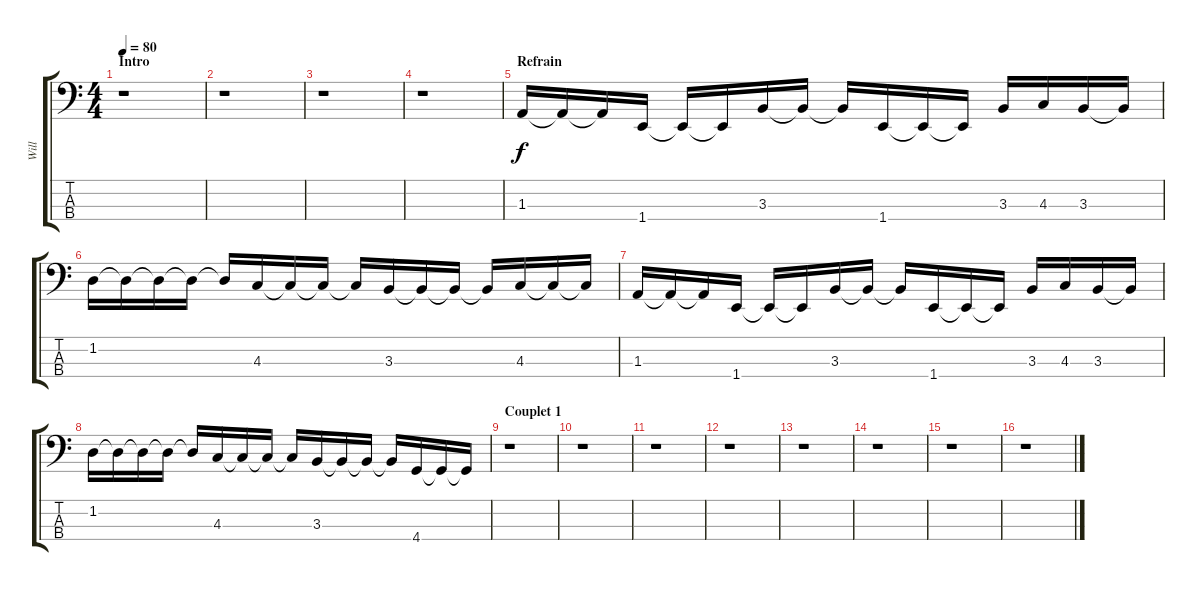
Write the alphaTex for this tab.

\track ("Will" "Will") {instrument electricbassfinger}
\staff {score tabs}
\tuning (Gb2 Db2 Ab1 Eb1) {hide}
\ts (4 4)
\section ("" "Intro")
\tempo 80
\clef f4
\ks c
r.1{dy f instrument electricbassfinger} |
r.1 |
r.1 |
r.1 |
\section ("" "Refrain")
1.3.16 1.3{t}.16 1.3{t}.16 1.4.16 1.4{t}.16 1.4{t}.16 3.3.16 3.3{t}.16 3.3{t}.16 1.4.16 1.4{t}.16 1.4{t}.16 3.3.16 4.3.16 3.3.16 3.3{t}.16 |
1.2.16 1.2{t}.16 1.2{t}.16 1.2{t}.16 1.2{t}.16 4.3.16 4.3{t}.16 4.3{t}.16 4.3{t}.16 3.3.16 3.3{t}.16 3.3{t}.16 3.3{t}.16 4.3.16 4.3{t}.16 4.3{t}.16 |
1.3.16 1.3{t}.16 1.3{t}.16 1.4.16 1.4{t}.16 1.4{t}.16 3.3.16 3.3{t}.16 3.3{t}.16 1.4.16 1.4{t}.16 1.4{t}.16 3.3.16 4.3.16 3.3.16 3.3{t}.16 |
1.2.16 1.2{t}.16 1.2{t}.16 1.2{t}.16 1.2{t}.16 4.3.16 4.3{t}.16 4.3{t}.16 4.3{t}.16 3.3.16 3.3{t}.16 3.3{t}.16 3.3{t}.16 4.4.16 4.4{t}.16 4.4{t}.16 |
\section ("" "Couplet 1")
r.1 |
r.1 |
r.1 |
r.1 |
r.1 |
r.1 |
r.1 |
r.1
